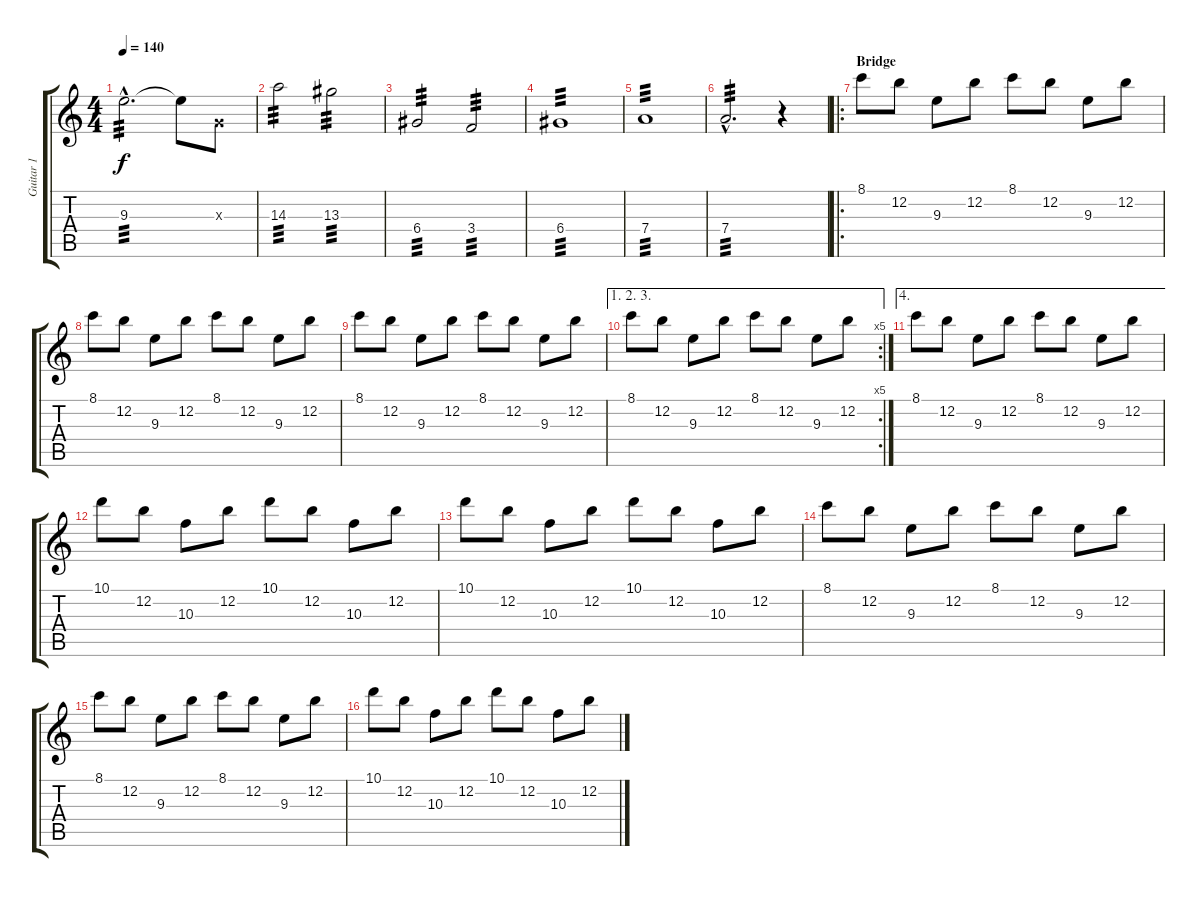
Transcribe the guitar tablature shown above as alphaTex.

\track ("Guitar 1" "Guitar 1") {instrument acousticguitarnylon}
\staff {score tabs}
\tuning (E4 B3 G3 D3 A2 E2) {hide}
\ts (4 4)
\tempo 140
\clef g2
\ks c
9.3{hac}.2{d tp 3 dy f} 9.3{t}.8 0.3{x}.8 |
14.3.2{tp 3} 13.3.2{tp 3} |
6.4.2{tp 3} 3.4.2{tp 3} |
6.4.1{tp 3} |
7.4.1{tp 3} |
7.4{hac}.2{d tp 3} r.4 |
\ro
\section ("" "Bridge")
8.1.8{volume 8} 12.2.8 9.3.8 12.2.8 8.1.8 12.2.8 9.3.8 12.2.8 |
8.1.8 12.2.8 9.3.8 12.2.8 8.1.8 12.2.8 9.3.8 12.2.8 |
8.1.8 12.2.8 9.3.8 12.2.8 8.1.8 12.2.8 9.3.8 12.2.8 |
\ae (1 2 3)
\rc 5
8.1.8 12.2.8 9.3.8 12.2.8 8.1.8 12.2.8 9.3.8 12.2.8 |
\ae 4
8.1.8 12.2.8 9.3.8 12.2.8 8.1.8 12.2.8 9.3.8 12.2.8 |
10.1.8 12.2.8 10.3.8 12.2.8 10.1.8 12.2.8 10.3.8 12.2.8 |
10.1.8 12.2.8 10.3.8 12.2.8 10.1.8 12.2.8 10.3.8 12.2.8 |
8.1.8 12.2.8 9.3.8 12.2.8 8.1.8 12.2.8 9.3.8 12.2.8 |
8.1.8 12.2.8 9.3.8 12.2.8 8.1.8 12.2.8 9.3.8 12.2.8 |
10.1.8 12.2.8 10.3.8 12.2.8 10.1.8 12.2.8 10.3.8 12.2.8
